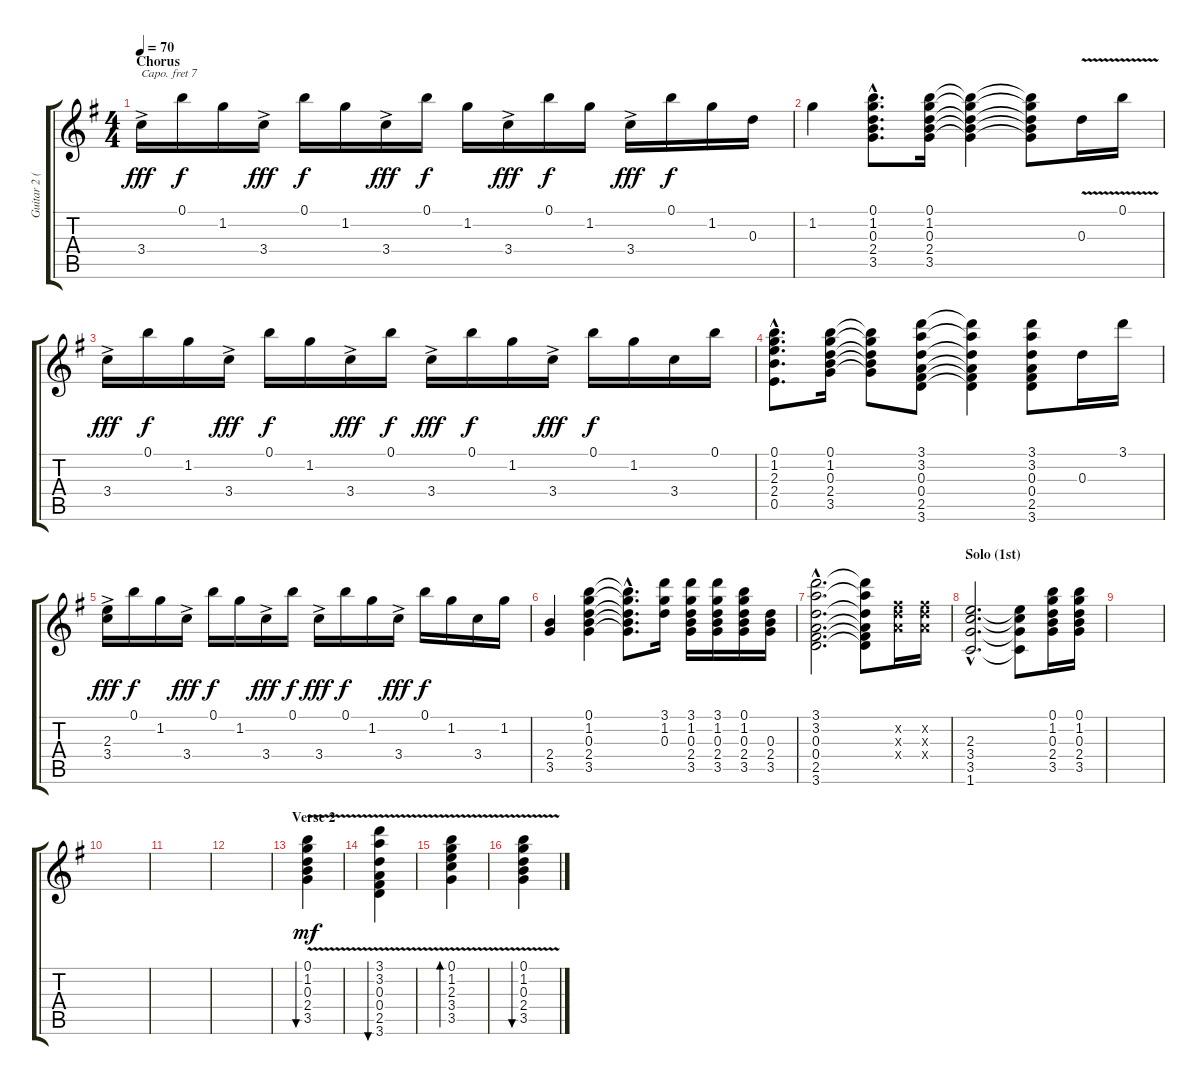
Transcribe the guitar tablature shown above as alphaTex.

\track ("Guitar 2 (Capo VII)" "Guitar 2 (") {instrument acousticguitarnylon}
\staff {score tabs}
\capo 7
\tuning (E4 B3 G3 D3 A2 E2) {hide}
\ts (4 4)
\section ("" "Chorus")
\tempo 70
\clef g2
\ks g
3.4{ac}.16{dy fff} 0.1.16{dy f} 1.2.16 3.4{ac}.16{dy fff} 0.1.16{dy f} 1.2.16 3.4{ac}.16{dy fff} 0.1.16{dy f} 1.2.16 3.4{ac}.16{dy fff} 0.1.16{dy f} 1.2.16 3.4{ac}.16{dy fff} 0.1.16{dy f} 1.2.16 0.3.16 |
1.2.4 (0.1{hac} 1.2{hac} 0.3{hac} 2.4{hac} 3.5{hac}).8{d} (0.1 1.2 0.3 2.4 3.5).16 (0.1{t} 1.2{t} 0.3{t} 2.4{t} 3.5{t}).4 (0.1{t} 1.2{t} 0.3{t} 2.4{t} 3.5{t}).8 0.3{v}.16 0.1{v}.16 |
3.4{ac}.16{dy fff} 0.1.16{dy f} 1.2.16 3.4{ac}.16{dy fff} 0.1.16{dy f} 1.2.16 3.4{ac}.16{dy fff} 0.1.16{dy f} 3.4{ac}.16{dy fff} 0.1.16{dy f} 1.2.16 3.4{ac}.16{dy fff} 0.1.16{dy f} 1.2.16 3.4.16 0.1.16 |
(0.1{hac} 1.2{hac} 2.3{hac} 2.4{hac} 0.5{hac}).8{d} (0.1 1.2 0.3 2.4 3.5).16 (0.1{t} 1.2{t} 0.3{t} 2.4{t} 3.5{t}).8 (3.1 3.2 0.3 0.4 2.5 3.6).8 (3.1{t} 3.2{t} 0.3{t} 0.4{t} 2.5{t} 3.6{t}).4 (3.1 3.2 0.3 0.4 2.5 3.6).8 0.3.16 3.1.16 |
(2.3 3.4{ac}).16{dy fff} 0.1.16{dy f} 1.2.16 3.4{ac}.16{dy fff} 0.1.16{dy f} 1.2.16 3.4{ac}.16{dy fff} 0.1.16{dy f} 3.4{ac}.16{dy fff} 0.1.16{dy f} 1.2.16 3.4{ac}.16{dy fff} 0.1.16{dy f} 1.2.16 3.4.16 1.2.16 |
(2.4 3.5).4 (0.1 1.2 0.3 2.4 3.5).4 (0.1{hac t} 1.2{hac t} 0.3{hac t} 2.4{hac t} 3.5{hac t}).8{d} (3.1 1.2 0.3).16 (3.1 1.2 0.3 2.4 3.5).16 (3.1 1.2 0.3 2.4 3.5).16 (0.1 1.2 0.3 2.4 3.5).16 (0.3 2.4 3.5).16 |
(3.1{hac} 3.2{hac} 0.3{hac} 0.4{hac} 2.5{hac} 3.6{hac}).2{d} (3.1{t} 3.2{t} 0.3{t} 0.4{t} 2.5{t} 3.6{t}).8 (0.2{x} 0.3{x} 0.4{x}).16 (0.2{x} 0.3{x} 0.4{x}).16 |
\section ("" "Solo (1st)")
(2.3{hac} 3.4{hac} 3.5{hac} 1.6{hac}).2{d} (2.3{t} 3.4{t} 3.5{t} 1.6{t}).8 (0.1 1.2 0.3 2.4 3.5).16 (0.1 1.2 0.3 2.4 3.5).16 |
|
|
|
|
\section ("" "Verse 2")
(0.1{v} 1.2 0.3 2.4 3.5).4{bu 60 dy mf} |
(3.1{v} 3.2 0.3 0.4 2.5 3.6).4{bu 60} |
(0.1{v} 1.2 2.3 3.4 3.5).4{bd 60} |
(0.1{v} 1.2 0.3 2.4 3.5).4{bu 60}
